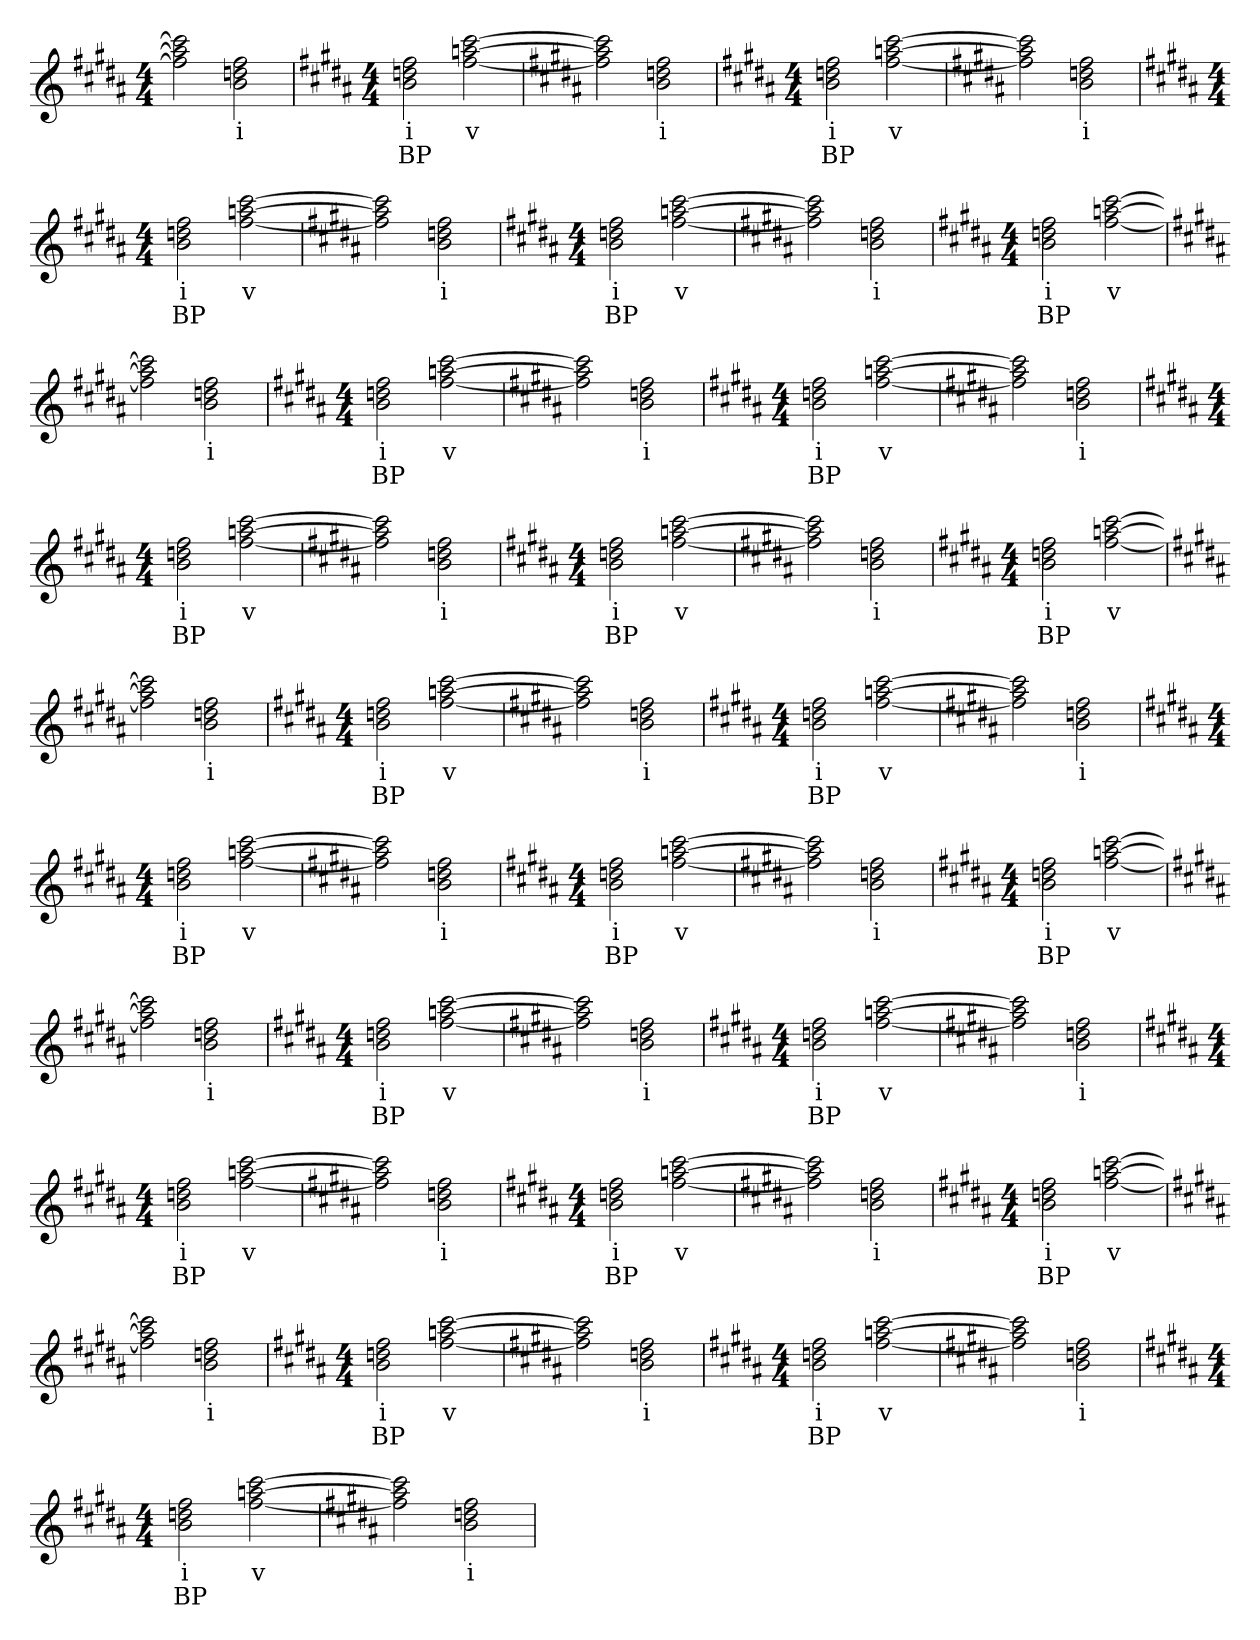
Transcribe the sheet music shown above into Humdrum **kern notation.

**kern	**text	**text
*part1	*part1	*part1
*staff1	*staff1	*staff1
*k[f#c#g#d#a#]	*	*
*B:	*	*
*M4/4	*	*
=	=	=
2ff#] 2aan] 2ccc#]	.	.
2b 2ddn 2ff#	i	.
=	=	=
*k[f#c#g#d#a#]	*	*
*B:	*	*
*M4/4	*	*
2b 2ddn 2ff#	i	BP
[2ff# [2aan [2ccc#	v	.
=	=	=
*k[f#c#g#d#a#]	*	*
*B:	*	*
2ff#] 2aan] 2ccc#]	.	.
2b 2ddn 2ff#	i	.
=	=	=
*k[f#c#g#d#a#]	*	*
*B:	*	*
*M4/4	*	*
2b 2ddn 2ff#	i	BP
[2ff# [2aan [2ccc#	v	.
=	=	=
*k[f#c#g#d#a#]	*	*
*B:	*	*
2ff#] 2aan] 2ccc#]	.	.
2b 2ddn 2ff#	i	.
=	=	=
*k[f#c#g#d#a#]	*	*
*B:	*	*
*M4/4	*	*
2b 2ddn 2ff#	i	BP
[2ff# [2aan [2ccc#	v	.
=	=	=
*k[f#c#g#d#a#]	*	*
*B:	*	*
2ff#] 2aan] 2ccc#]	.	.
2b 2ddn 2ff#	i	.
=	=	=
*k[f#c#g#d#a#]	*	*
*B:	*	*
*M4/4	*	*
2b 2ddn 2ff#	i	BP
[2ff# [2aan [2ccc#	v	.
=	=	=
*k[f#c#g#d#a#]	*	*
*B:	*	*
2ff#] 2aan] 2ccc#]	.	.
2b 2ddn 2ff#	i	.
=	=	=
*k[f#c#g#d#a#]	*	*
*B:	*	*
*M4/4	*	*
2b 2ddn 2ff#	i	BP
[2ff# [2aan [2ccc#	v	.
=	=	=
*k[f#c#g#d#a#]	*	*
*B:	*	*
2ff#] 2aan] 2ccc#]	.	.
2b 2ddn 2ff#	i	.
=	=	=
*k[f#c#g#d#a#]	*	*
*B:	*	*
*M4/4	*	*
2b 2ddn 2ff#	i	BP
[2ff# [2aan [2ccc#	v	.
=	=	=
*k[f#c#g#d#a#]	*	*
*B:	*	*
2ff#] 2aan] 2ccc#]	.	.
2b 2ddn 2ff#	i	.
=	=	=
*k[f#c#g#d#a#]	*	*
*B:	*	*
*M4/4	*	*
2b 2ddn 2ff#	i	BP
[2ff# [2aan [2ccc#	v	.
=	=	=
*k[f#c#g#d#a#]	*	*
*B:	*	*
2ff#] 2aan] 2ccc#]	.	.
2b 2ddn 2ff#	i	.
=	=	=
*k[f#c#g#d#a#]	*	*
*B:	*	*
*M4/4	*	*
2b 2ddn 2ff#	i	BP
[2ff# [2aan [2ccc#	v	.
=	=	=
*k[f#c#g#d#a#]	*	*
*B:	*	*
2ff#] 2aan] 2ccc#]	.	.
2b 2ddn 2ff#	i	.
=	=	=
*k[f#c#g#d#a#]	*	*
*B:	*	*
*M4/4	*	*
2b 2ddn 2ff#	i	BP
[2ff# [2aan [2ccc#	v	.
=	=	=
*k[f#c#g#d#a#]	*	*
*B:	*	*
2ff#] 2aan] 2ccc#]	.	.
2b 2ddn 2ff#	i	.
=	=	=
*k[f#c#g#d#a#]	*	*
*B:	*	*
*M4/4	*	*
2b 2ddn 2ff#	i	BP
[2ff# [2aan [2ccc#	v	.
=	=	=
*k[f#c#g#d#a#]	*	*
*B:	*	*
2ff#] 2aan] 2ccc#]	.	.
2b 2ddn 2ff#	i	.
=	=	=
*k[f#c#g#d#a#]	*	*
*B:	*	*
*M4/4	*	*
2b 2ddn 2ff#	i	BP
[2ff# [2aan [2ccc#	v	.
=	=	=
*k[f#c#g#d#a#]	*	*
*B:	*	*
2ff#] 2aan] 2ccc#]	.	.
2b 2ddn 2ff#	i	.
=	=	=
*k[f#c#g#d#a#]	*	*
*B:	*	*
*M4/4	*	*
2b 2ddn 2ff#	i	BP
[2ff# [2aan [2ccc#	v	.
=	=	=
*k[f#c#g#d#a#]	*	*
*B:	*	*
2ff#] 2aan] 2ccc#]	.	.
2b 2ddn 2ff#	i	.
=	=	=
*k[f#c#g#d#a#]	*	*
*B:	*	*
*M4/4	*	*
2b 2ddn 2ff#	i	BP
[2ff# [2aan [2ccc#	v	.
=	=	=
*k[f#c#g#d#a#]	*	*
*B:	*	*
2ff#] 2aan] 2ccc#]	.	.
2b 2ddn 2ff#	i	.
=	=	=
*k[f#c#g#d#a#]	*	*
*B:	*	*
*M4/4	*	*
2b 2ddn 2ff#	i	BP
[2ff# [2aan [2ccc#	v	.
=	=	=
*k[f#c#g#d#a#]	*	*
*B:	*	*
2ff#] 2aan] 2ccc#]	.	.
2b 2ddn 2ff#	i	.
=	=	=
*k[f#c#g#d#a#]	*	*
*B:	*	*
*M4/4	*	*
2b 2ddn 2ff#	i	BP
[2ff# [2aan [2ccc#	v	.
=	=	=
*k[f#c#g#d#a#]	*	*
*B:	*	*
2ff#] 2aan] 2ccc#]	.	.
2b 2ddn 2ff#	i	.
=	=	=
*k[f#c#g#d#a#]	*	*
*B:	*	*
*M4/4	*	*
2b 2ddn 2ff#	i	BP
[2ff# [2aan [2ccc#	v	.
=	=	=
*k[f#c#g#d#a#]	*	*
*B:	*	*
2ff#] 2aan] 2ccc#]	.	.
2b 2ddn 2ff#	i	.
=	=	=
*k[f#c#g#d#a#]	*	*
*B:	*	*
*M4/4	*	*
2b 2ddn 2ff#	i	BP
[2ff# [2aan [2ccc#	v	.
=	=	=
*k[f#c#g#d#a#]	*	*
*B:	*	*
2ff#] 2aan] 2ccc#]	.	.
2b 2ddn 2ff#	i	.
=	=	=
*k[f#c#g#d#a#]	*	*
*B:	*	*
*M4/4	*	*
2b 2ddn 2ff#	i	BP
[2ff# [2aan [2ccc#	v	.
=	=	=
*k[f#c#g#d#a#]	*	*
*B:	*	*
2ff#] 2aan] 2ccc#]	.	.
2b 2ddn 2ff#	i	.
=	=	=
*k[f#c#g#d#a#]	*	*
*B:	*	*
*M4/4	*	*
2b 2ddn 2ff#	i	BP
[2ff# [2aan [2ccc#	v	.
=	=	=
*k[f#c#g#d#a#]	*	*
*B:	*	*
2ff#] 2aan] 2ccc#]	.	.
2b 2ddn 2ff#	i	.
=	=	=
*k[f#c#g#d#a#]	*	*
*B:	*	*
*M4/4	*	*
2b 2ddn 2ff#	i	BP
[2ff# [2aan [2ccc#	v	.
=	=	=
*k[f#c#g#d#a#]	*	*
*B:	*	*
2ff#] 2aan] 2ccc#]	.	.
2b 2ddn 2ff#	i	.
=	=	=
*k[f#c#g#d#a#]	*	*
*B:	*	*
*M4/4	*	*
2b 2ddn 2ff#	i	BP
[2ff# [2aan [2ccc#	v	.
=	=	=
*k[f#c#g#d#a#]	*	*
*B:	*	*
2ff#] 2aan] 2ccc#]	.	.
2b 2ddn 2ff#	i	.
=	=	=
*k[f#c#g#d#a#]	*	*
*B:	*	*
*M4/4	*	*
2b 2ddn 2ff#	i	BP
[2ff# [2aan [2ccc#	v	.
=	=	=
*k[f#c#g#d#a#]	*	*
*B:	*	*
2ff#] 2aan] 2ccc#]	.	.
2b 2ddn 2ff#	i	.
=	=	=
*k[f#c#g#d#a#]	*	*
*B:	*	*
*M4/4	*	*
2b 2ddn 2ff#	i	BP
[2ff# [2aan [2ccc#	v	.
=	=	=
*k[f#c#g#d#a#]	*	*
*B:	*	*
2ff#] 2aan] 2ccc#]	.	.
2b 2ddn 2ff#	i	.
=	=	=
*-	*-	*-
